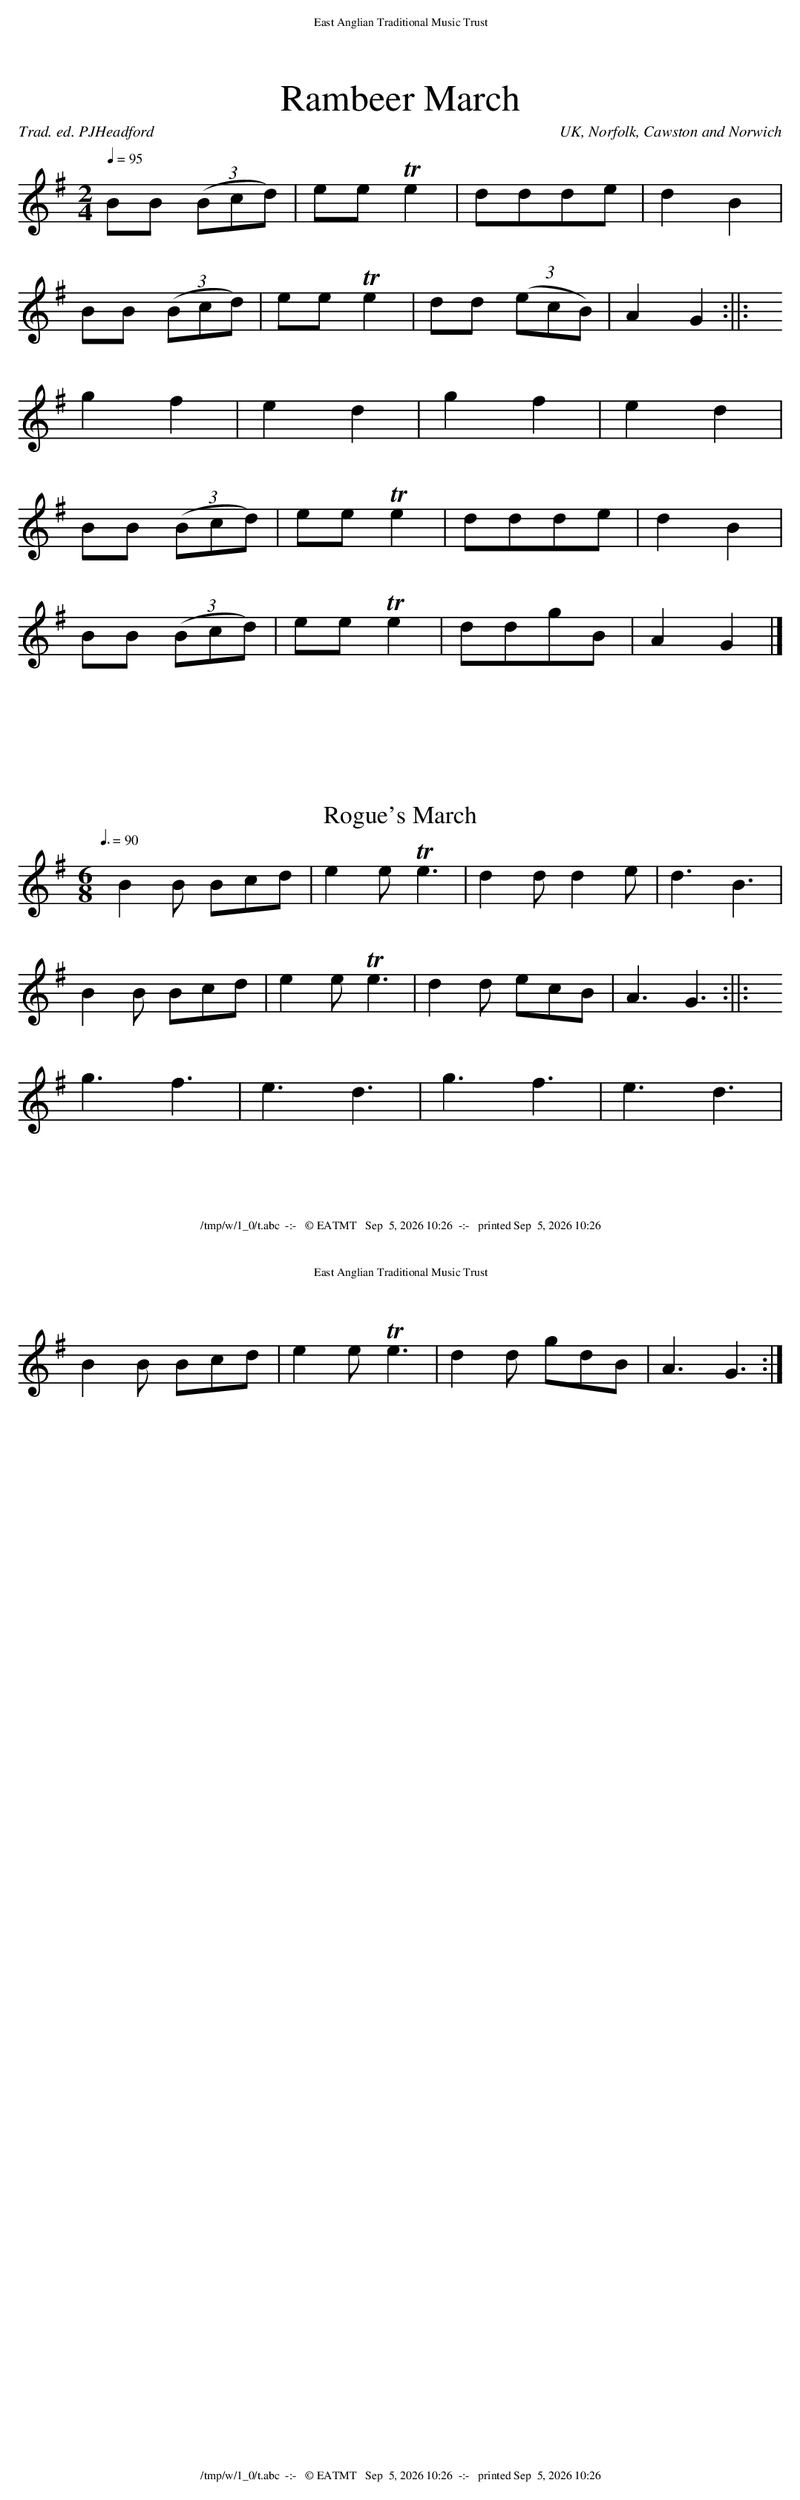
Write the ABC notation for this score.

X:1
T:Rambeer March
C:Trad. ed. PJHeadford
O:UK, Norfolk, Cawston and Norwich
U:i=!invisible!
P:A2BC2
M:2/4
L:1/8
Q:1/4=95
K:G
P:A
BB (3Bcd|ee Te2|ddde|d2 B2|
BB (3Bcd|ee Te2|dd (3ecB|A2 G2:||:y
g2 f2|e2 d2|g2 f2|e2 d2|
BB (3Bcd|ee Te2|ddde|d2 B2|
BB (3Bcd|ee Te2|ddgB|A2 G2|]
P:B
iX
P:C
T:Rogue's March
M:6/8
L:1/8
Q:3/8=90
i|:B2B Bcd|e2e Te3|d2d d2e|d3 B3|
B2B Bcd|e2e Te3|d2d ecB|A3 G3:||:y
g3 f3|e3 d3|g3 f3|e3 d3|
B2B Bcd|e2e Te3|d2d gdB|A3 G3:|]
